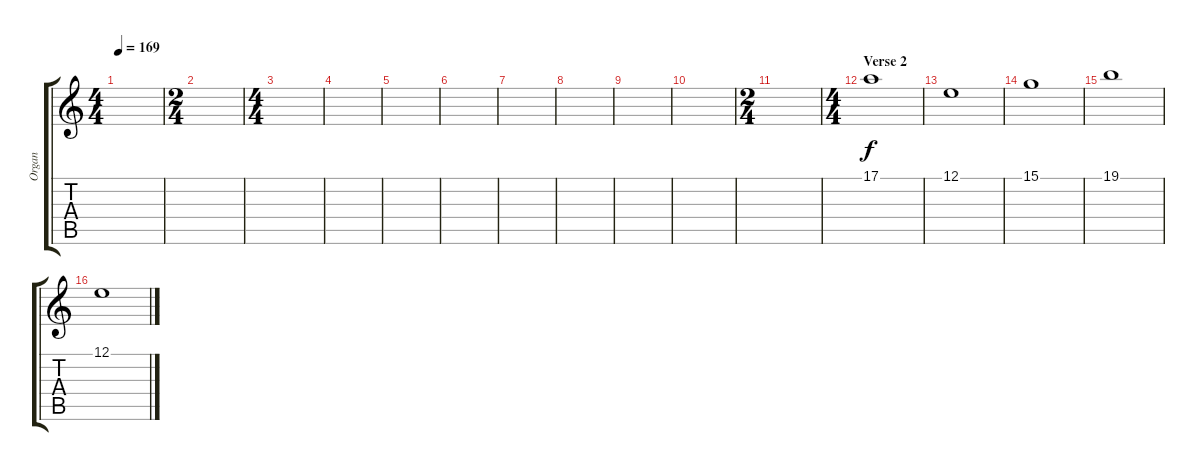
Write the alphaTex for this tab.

\track ("Organ" "Organ") {instrument churchorgan}
\staff {score tabs}
\tuning (E4 B3 G3 D3 A2 E2) {hide}
\ts (4 4)
\tempo 169
\clef g2
\ks c
|
\ts (2 4)
|
\ts (4 4)
|
|
|
|
|
|
|
|
\ts (2 4)
|
\ts (4 4)
\section ("" "Verse 2")
17.1.1 |
12.1.1 |
15.1.1 |
19.1.1 |
12.1.1
